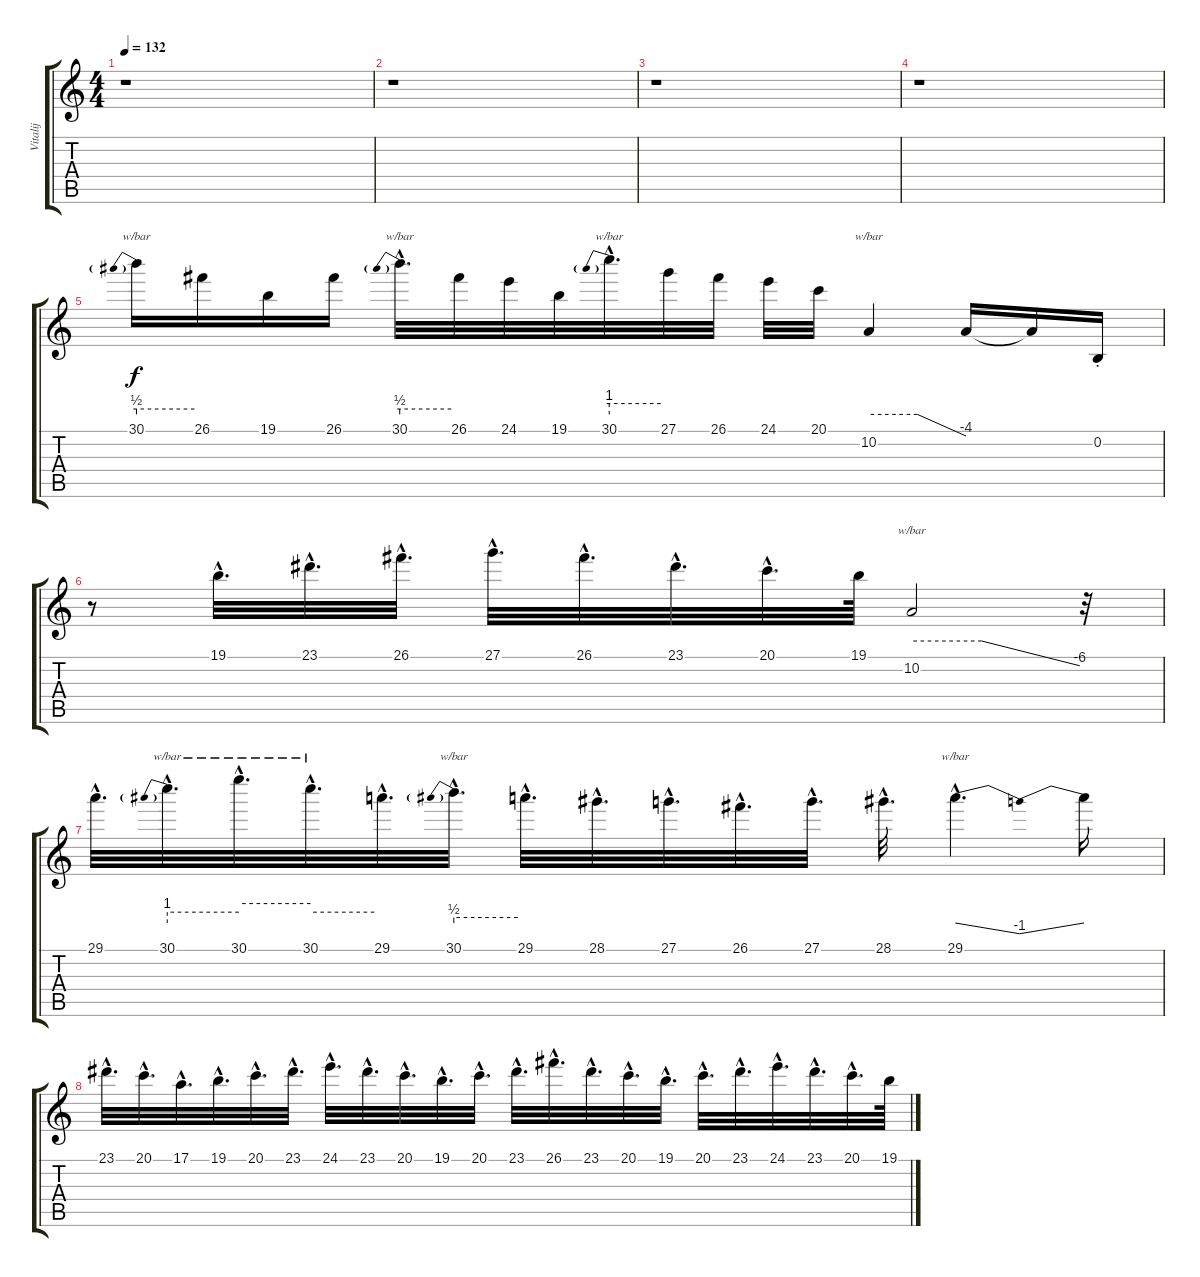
\track ("Vitalij" "Vitalij") {instrument drawbarorgan}
\staff {score tabs}
\tuning (E4 B3 G3 D3 A2 E2) {hide}
\ts (4 4)
\tempo 132
\clef g2
\ks c
r.1{dy f} |
r.1 |
r.1 |
r.1 |
30.1.16{tbe (predive default 0 2 60 2) volume 13} 26.1.16 19.1.16 26.1.16 30.1{hac}.32{d tbe (predive default 0 2 60 2)} 26.1.32 24.1.32 19.1.32 30.1{hac}.32{d tbe (predive default 0 4 60 4)} 27.1.32 26.1.32 24.1.32 20.1.32 10.2.4{tbe (custom default 0 0 30 0 60 -16)} 10.2{t}.16 10.2{t}.16 0.2{st}.16 |
r.8 19.1{hac}.32{d} 23.1{hac}.32{d} 26.1{hac}.32{d} 27.1{hac}.32{d} 26.1{hac}.32{d} 23.1{hac}.32{d} 20.1{hac}.32{d} 19.1.64 10.2.2{tbe (custom default 0 0 25 0 60 -24)} r.32 |
29.1{hac}.32{d} 30.1{hac}.32{d tbe (predive default 0 4 60 4)} 30.1{hac}.32{d tbe (hold default 0 12 60 12)} 30.1{hac}.32{d tbe (hold default 0 4 60 4)} 29.1{hac}.32{d} 30.1{hac}.32{d tbe (predive default 0 2 60 2)} 29.1{hac}.32{d} 28.1{hac}.32{d} 27.1{hac}.32{d} 26.1{hac}.32{d} 27.1{hac}.32{d} 28.1{hac}.32{d} 29.1{hac}.4{d tbe (dip default 0 0 30 -4 60 0)} 29.1{t}.16 |
23.1{hac}.32{d} 20.1{hac}.32{d} 17.1{hac}.32{d} 19.1{hac}.32{d} 20.1{hac}.32{d} 23.1{hac}.32{d} 24.1{hac}.32{d} 23.1{hac}.32{d} 20.1{hac}.32{d} 19.1{hac}.32{d} 20.1{hac}.32{d} 23.1{hac}.32{d} 26.1{hac}.32{d} 23.1{hac}.32{d} 20.1{hac}.32{d} 19.1{hac}.32{d} 20.1{hac}.32{d} 23.1{hac}.32{d} 24.1{hac}.32{d} 23.1{hac}.32{d} 20.1{hac}.32{d} 19.1.64
